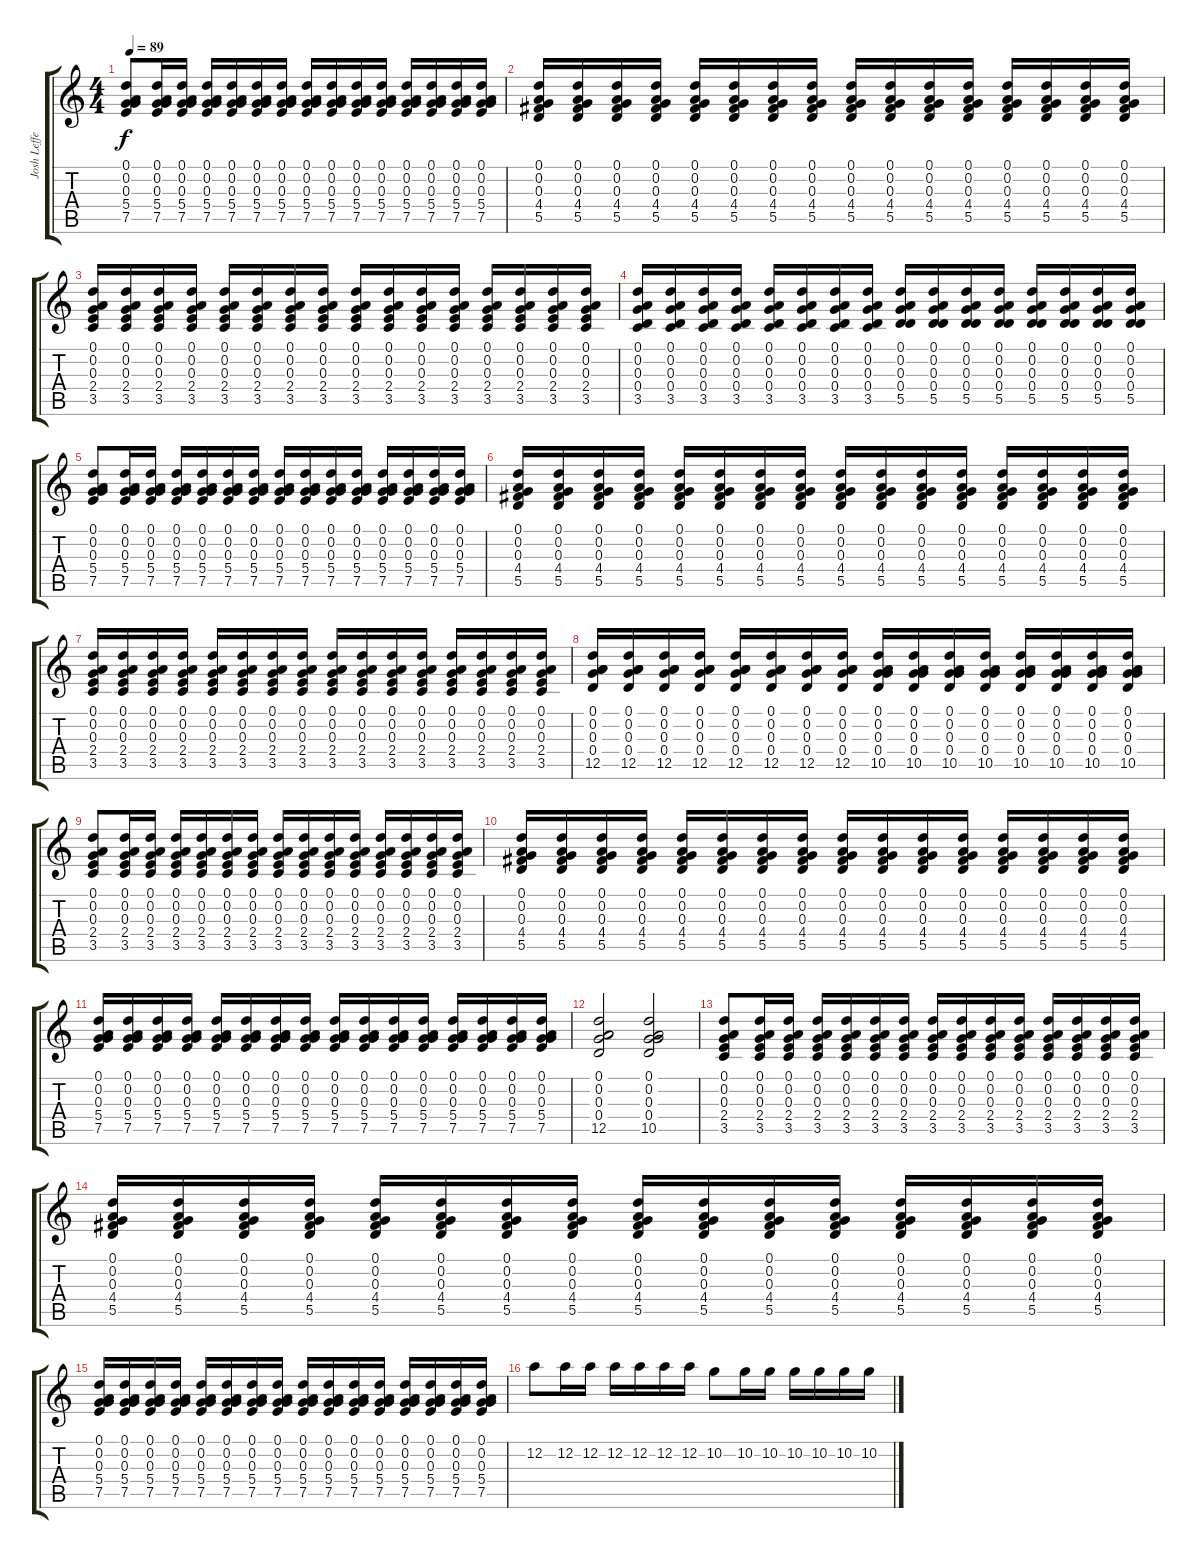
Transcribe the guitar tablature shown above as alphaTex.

\track ("Josh Lefferts" "Josh Leffe") {instrument acousticguitarsteel}
\staff {score tabs}
\tuning (D4 A3 G3 D3 A2 D2) {hide}
\ts (4 4)
\tempo 89
\clef g2
\ks c
(0.1 0.2 0.3 5.4 7.5).8{dy f} (0.1 0.2 0.3 5.4 7.5).16 (0.1 0.2 0.3 5.4 7.5).16 (0.1 0.2 0.3 5.4 7.5).16 (0.1 0.2 0.3 5.4 7.5).16 (0.1 0.2 0.3 5.4 7.5).16 (0.1 0.2 0.3 5.4 7.5).16 (0.1 0.2 0.3 5.4 7.5).16 (0.1 0.2 0.3 5.4 7.5).16 (0.1 0.2 0.3 5.4 7.5).16 (0.1 0.2 0.3 5.4 7.5).16 (0.1 0.2 0.3 5.4 7.5).16 (0.1 0.2 0.3 5.4 7.5).16 (0.1 0.2 0.3 5.4 7.5).16 (0.1 0.2 0.3 5.4 7.5).16 |
(0.1 0.2 0.3 4.4 5.5).16 (0.1 0.2 0.3 4.4 5.5).16 (0.1 0.2 0.3 4.4 5.5).16 (0.1 0.2 0.3 4.4 5.5).16 (0.1 0.2 0.3 4.4 5.5).16 (0.1 0.2 0.3 4.4 5.5).16 (0.1 0.2 0.3 4.4 5.5).16 (0.1 0.2 0.3 4.4 5.5).16 (0.1 0.2 0.3 4.4 5.5).16 (0.1 0.2 0.3 4.4 5.5).16 (0.1 0.2 0.3 4.4 5.5).16 (0.1 0.2 0.3 4.4 5.5).16 (0.1 0.2 0.3 4.4 5.5).16 (0.1 0.2 0.3 4.4 5.5).16 (0.1 0.2 0.3 4.4 5.5).16 (0.1 0.2 0.3 4.4 5.5).16 |
(0.1 0.2 0.3 2.4 3.5).16 (0.1 0.2 0.3 2.4 3.5).16 (0.1 0.2 0.3 2.4 3.5).16 (0.1 0.2 0.3 2.4 3.5).16 (0.1 0.2 0.3 2.4 3.5).16 (0.1 0.2 0.3 2.4 3.5).16 (0.1 0.2 0.3 2.4 3.5).16 (0.1 0.2 0.3 2.4 3.5).16 (0.1 0.2 0.3 2.4 3.5).16 (0.1 0.2 0.3 2.4 3.5).16 (0.1 0.2 0.3 2.4 3.5).16 (0.1 0.2 0.3 2.4 3.5).16 (0.1 0.2 0.3 2.4 3.5).16 (0.1 0.2 0.3 2.4 3.5).16 (0.1 0.2 0.3 2.4 3.5).16 (0.1 0.2 0.3 2.4 3.5).16 |
(0.1 0.2 0.3 0.4 3.5).16 (0.1 0.2 0.3 0.4 3.5).16 (0.1 0.2 0.3 0.4 3.5).16 (0.1 0.2 0.3 0.4 3.5).16 (0.1 0.2 0.3 0.4 3.5).16 (0.1 0.2 0.3 0.4 3.5).16 (0.1 0.2 0.3 0.4 3.5).16 (0.1 0.2 0.3 0.4 3.5).16 (0.1 0.2 0.3 0.4 5.5).16 (0.1 0.2 0.3 0.4 5.5).16 (0.1 0.2 0.3 0.4 5.5).16 (0.1 0.2 0.3 0.4 5.5).16 (0.1 0.2 0.3 0.4 5.5).16 (0.1 0.2 0.3 0.4 5.5).16 (0.1 0.2 0.3 0.4 5.5).16 (0.1 0.2 0.3 0.4 5.5).16 |
(0.1 0.2 0.3 5.4 7.5).8 (0.1 0.2 0.3 5.4 7.5).16 (0.1 0.2 0.3 5.4 7.5).16 (0.1 0.2 0.3 5.4 7.5).16 (0.1 0.2 0.3 5.4 7.5).16 (0.1 0.2 0.3 5.4 7.5).16 (0.1 0.2 0.3 5.4 7.5).16 (0.1 0.2 0.3 5.4 7.5).16 (0.1 0.2 0.3 5.4 7.5).16 (0.1 0.2 0.3 5.4 7.5).16 (0.1 0.2 0.3 5.4 7.5).16 (0.1 0.2 0.3 5.4 7.5).16 (0.1 0.2 0.3 5.4 7.5).16 (0.1 0.2 0.3 5.4 7.5).16 (0.1 0.2 0.3 5.4 7.5).16 |
(0.1 0.2 0.3 4.4 5.5).16 (0.1 0.2 0.3 4.4 5.5).16 (0.1 0.2 0.3 4.4 5.5).16 (0.1 0.2 0.3 4.4 5.5).16 (0.1 0.2 0.3 4.4 5.5).16 (0.1 0.2 0.3 4.4 5.5).16 (0.1 0.2 0.3 4.4 5.5).16 (0.1 0.2 0.3 4.4 5.5).16 (0.1 0.2 0.3 4.4 5.5).16 (0.1 0.2 0.3 4.4 5.5).16 (0.1 0.2 0.3 4.4 5.5).16 (0.1 0.2 0.3 4.4 5.5).16 (0.1 0.2 0.3 4.4 5.5).16 (0.1 0.2 0.3 4.4 5.5).16 (0.1 0.2 0.3 4.4 5.5).16 (0.1 0.2 0.3 4.4 5.5).16 |
(0.1 0.2 0.3 2.4 3.5).16 (0.1 0.2 0.3 2.4 3.5).16 (0.1 0.2 0.3 2.4 3.5).16 (0.1 0.2 0.3 2.4 3.5).16 (0.1 0.2 0.3 2.4 3.5).16 (0.1 0.2 0.3 2.4 3.5).16 (0.1 0.2 0.3 2.4 3.5).16 (0.1 0.2 0.3 2.4 3.5).16 (0.1 0.2 0.3 2.4 3.5).16 (0.1 0.2 0.3 2.4 3.5).16 (0.1 0.2 0.3 2.4 3.5).16 (0.1 0.2 0.3 2.4 3.5).16 (0.1 0.2 0.3 2.4 3.5).16 (0.1 0.2 0.3 2.4 3.5).16 (0.1 0.2 0.3 2.4 3.5).16 (0.1 0.2 0.3 2.4 3.5).16 |
(0.1 0.2 0.3 0.4 12.5).16 (0.1 0.2 0.3 0.4 12.5).16 (0.1 0.2 0.3 0.4 12.5).16 (0.1 0.2 0.3 0.4 12.5).16 (0.1 0.2 0.3 0.4 12.5).16 (0.1 0.2 0.3 0.4 12.5).16 (0.1 0.2 0.3 0.4 12.5).16 (0.1 0.2 0.3 0.4 12.5).16 (0.1 0.2 0.3 0.4 10.5).16 (0.1 0.2 0.3 0.4 10.5).16 (0.1 0.2 0.3 0.4 10.5).16 (0.1 0.2 0.3 0.4 10.5).16 (0.1 0.2 0.3 0.4 10.5).16 (0.1 0.2 0.3 0.4 10.5).16 (0.1 0.2 0.3 0.4 10.5).16 (0.1 0.2 0.3 0.4 10.5).16 |
(0.1 0.2 0.3 2.4 3.5).8 (0.1 0.2 0.3 2.4 3.5).16 (0.1 0.2 0.3 2.4 3.5).16 (0.1 0.2 0.3 2.4 3.5).16 (0.1 0.2 0.3 2.4 3.5).16 (0.1 0.2 0.3 2.4 3.5).16 (0.1 0.2 0.3 2.4 3.5).16 (0.1 0.2 0.3 2.4 3.5).16 (0.1 0.2 0.3 2.4 3.5).16 (0.1 0.2 0.3 2.4 3.5).16 (0.1 0.2 0.3 2.4 3.5).16 (0.1 0.2 0.3 2.4 3.5).16 (0.1 0.2 0.3 2.4 3.5).16 (0.1 0.2 0.3 2.4 3.5).16 (0.1 0.2 0.3 2.4 3.5).16 |
(0.1 0.2 0.3 4.4 5.5).16 (0.1 0.2 0.3 4.4 5.5).16 (0.1 0.2 0.3 4.4 5.5).16 (0.1 0.2 0.3 4.4 5.5).16 (0.1 0.2 0.3 4.4 5.5).16 (0.1 0.2 0.3 4.4 5.5).16 (0.1 0.2 0.3 4.4 5.5).16 (0.1 0.2 0.3 4.4 5.5).16 (0.1 0.2 0.3 4.4 5.5).16 (0.1 0.2 0.3 4.4 5.5).16 (0.1 0.2 0.3 4.4 5.5).16 (0.1 0.2 0.3 4.4 5.5).16 (0.1 0.2 0.3 4.4 5.5).16 (0.1 0.2 0.3 4.4 5.5).16 (0.1 0.2 0.3 4.4 5.5).16 (0.1 0.2 0.3 4.4 5.5).16 |
(0.1 0.2 0.3 5.4 7.5).16 (0.1 0.2 0.3 5.4 7.5).16 (0.1 0.2 0.3 5.4 7.5).16 (0.1 0.2 0.3 5.4 7.5).16 (0.1 0.2 0.3 5.4 7.5).16 (0.1 0.2 0.3 5.4 7.5).16 (0.1 0.2 0.3 5.4 7.5).16 (0.1 0.2 0.3 5.4 7.5).16 (0.1 0.2 0.3 5.4 7.5).16 (0.1 0.2 0.3 5.4 7.5).16 (0.1 0.2 0.3 5.4 7.5).16 (0.1 0.2 0.3 5.4 7.5).16 (0.1 0.2 0.3 5.4 7.5).16 (0.1 0.2 0.3 5.4 7.5).16 (0.1 0.2 0.3 5.4 7.5).16 (0.1 0.2 0.3 5.4 7.5).16 |
(0.1 0.2 0.3 0.4 12.5).2 (0.1 0.2 0.3 0.4 10.5).2 |
(0.1 0.2 0.3 2.4 3.5).8 (0.1 0.2 0.3 2.4 3.5).16 (0.1 0.2 0.3 2.4 3.5).16 (0.1 0.2 0.3 2.4 3.5).16 (0.1 0.2 0.3 2.4 3.5).16 (0.1 0.2 0.3 2.4 3.5).16 (0.1 0.2 0.3 2.4 3.5).16 (0.1 0.2 0.3 2.4 3.5).16 (0.1 0.2 0.3 2.4 3.5).16 (0.1 0.2 0.3 2.4 3.5).16 (0.1 0.2 0.3 2.4 3.5).16 (0.1 0.2 0.3 2.4 3.5).16 (0.1 0.2 0.3 2.4 3.5).16 (0.1 0.2 0.3 2.4 3.5).16 (0.1 0.2 0.3 2.4 3.5).16 |
(0.1 0.2 0.3 4.4 5.5).16 (0.1 0.2 0.3 4.4 5.5).16 (0.1 0.2 0.3 4.4 5.5).16 (0.1 0.2 0.3 4.4 5.5).16 (0.1 0.2 0.3 4.4 5.5).16 (0.1 0.2 0.3 4.4 5.5).16 (0.1 0.2 0.3 4.4 5.5).16 (0.1 0.2 0.3 4.4 5.5).16 (0.1 0.2 0.3 4.4 5.5).16 (0.1 0.2 0.3 4.4 5.5).16 (0.1 0.2 0.3 4.4 5.5).16 (0.1 0.2 0.3 4.4 5.5).16 (0.1 0.2 0.3 4.4 5.5).16 (0.1 0.2 0.3 4.4 5.5).16 (0.1 0.2 0.3 4.4 5.5).16 (0.1 0.2 0.3 4.4 5.5).16 |
(0.1 0.2 0.3 5.4 7.5).16 (0.1 0.2 0.3 5.4 7.5).16 (0.1 0.2 0.3 5.4 7.5).16 (0.1 0.2 0.3 5.4 7.5).16 (0.1 0.2 0.3 5.4 7.5).16 (0.1 0.2 0.3 5.4 7.5).16 (0.1 0.2 0.3 5.4 7.5).16 (0.1 0.2 0.3 5.4 7.5).16 (0.1 0.2 0.3 5.4 7.5).16 (0.1 0.2 0.3 5.4 7.5).16 (0.1 0.2 0.3 5.4 7.5).16 (0.1 0.2 0.3 5.4 7.5).16 (0.1 0.2 0.3 5.4 7.5).16 (0.1 0.2 0.3 5.4 7.5).16 (0.1 0.2 0.3 5.4 7.5).16 (0.1 0.2 0.3 5.4 7.5).16 |
12.2.8 12.2.16 12.2.16 12.2.16 12.2.16 12.2.16 12.2.16 10.2.8 10.2.16 10.2.16 10.2.16 10.2.16 10.2.16 10.2.16
